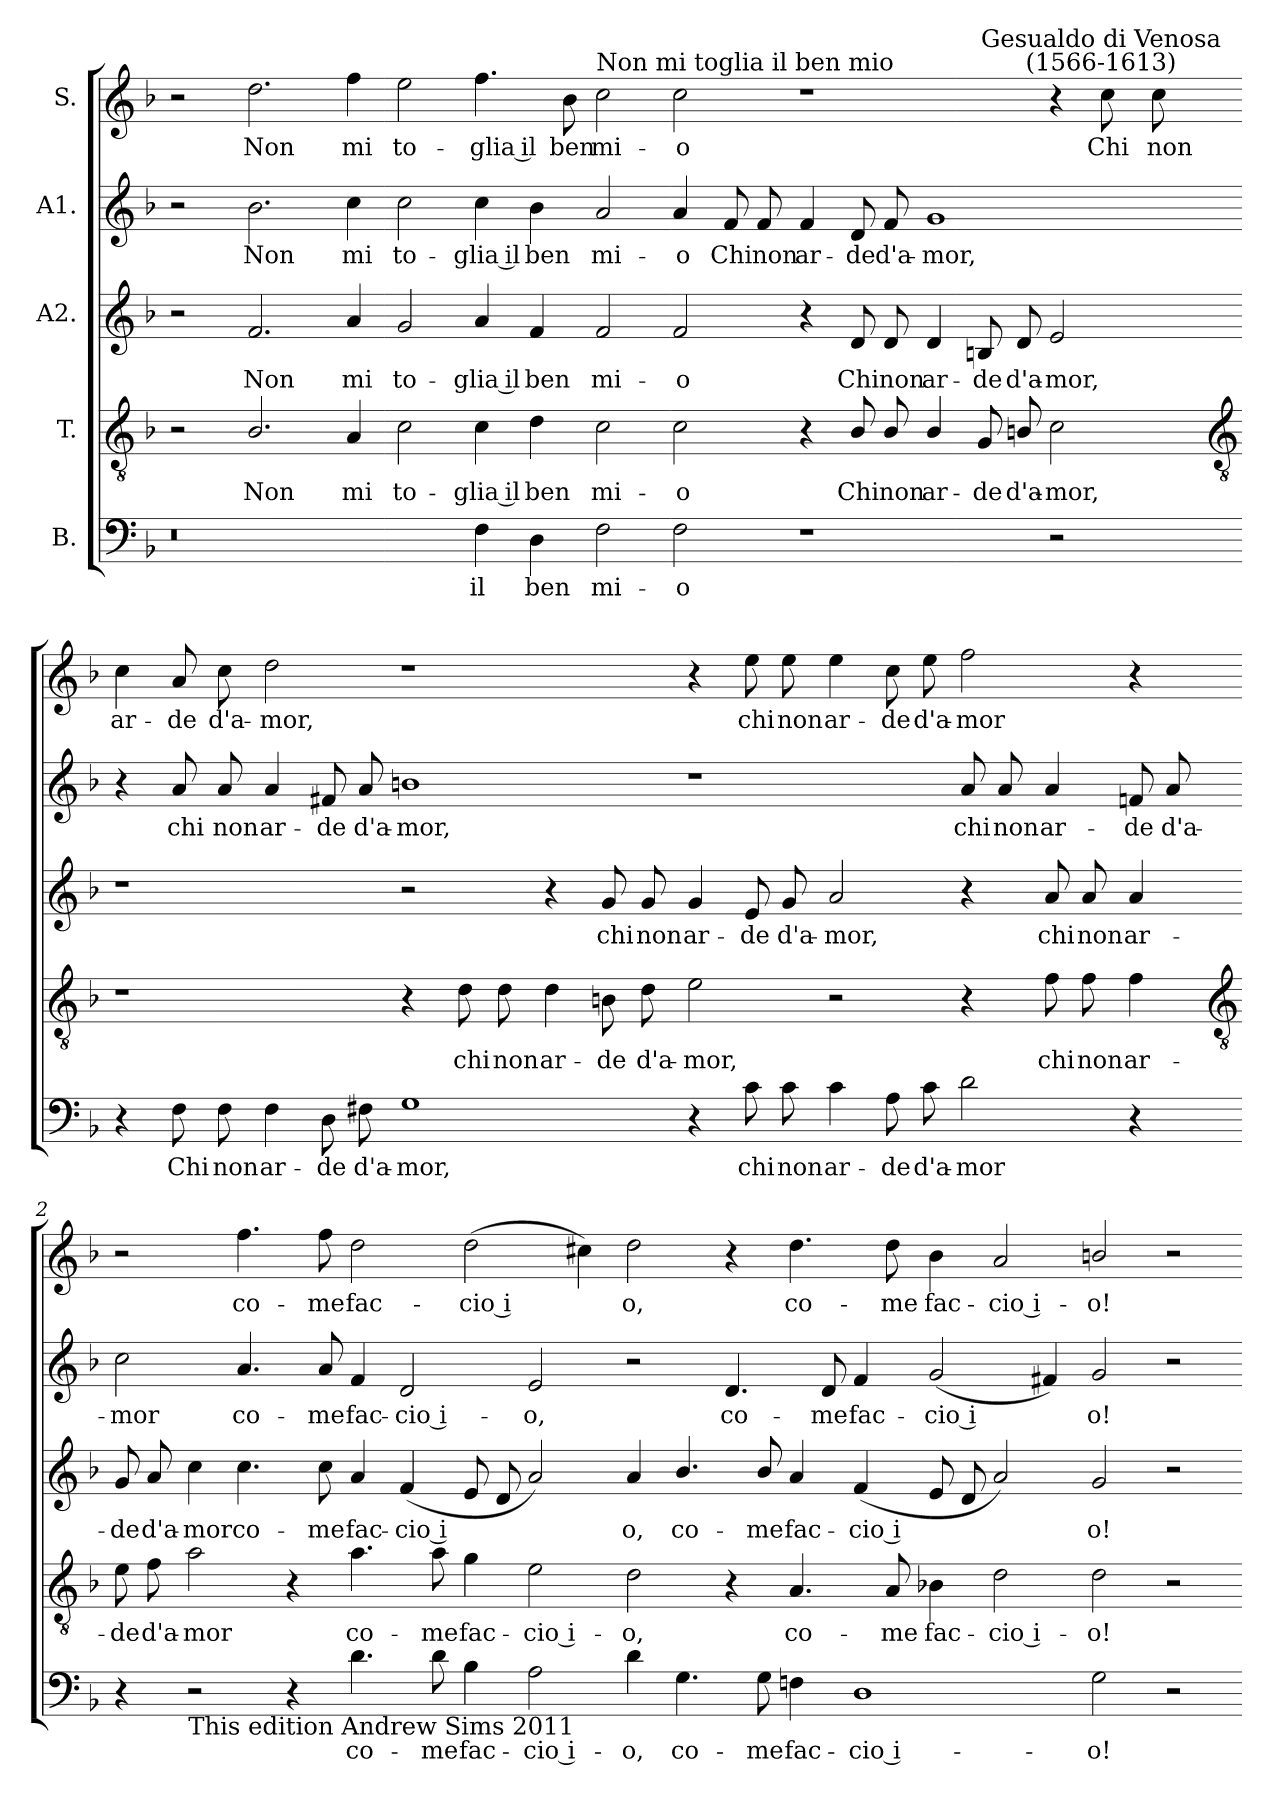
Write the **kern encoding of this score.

**kern	**text	**kern	**text	**kern	**text	**kern	**text	**kern	**text
*part5	*part5	*part4	*part4	*part3	*part3	*part2	*part2	*part1	*part1
*staff5	*staff5	*staff4	*staff4	*staff3	*staff3	*staff2	*staff2	*staff1	*staff1
*I"B.	*	*I"T.	*	*I"A2.	*	*I"A1.	*	*I"S.	*
*clefF4	*	*clefGv2	*	*clefG2	*	*clefG2	*	*clefG2	*
*k[b-]	*	*k[b-]	*	*k[b-]	*	*k[b-]	*	*k[b-]	*
*F:	*	*F:	*	*F:	*	*F:	*	*F:	*
=	=	=	=	=	=	=	=	=	=
0r	.	2r	.	2r	.	2r	.	2r	.
!	!	!	!LO:LY:b	!	!LO:LY:b	!	!LO:LY:b	!	!LO:LY:b
.	.	2.B-/	Non	2.f	Non	2.b-	Non	2.dd	Non
!	!	!	!LO:LY:b	!	!LO:LY:b	!	!LO:LY:b	!	!LO:LY:b
.	.	4A	mi	4a	mi	4cc	mi	4ff	mi
!	!	!	!LO:LY:b	!	!LO:LY:b	!	!LO:LY:b	!	!LO:LY:b
.	.	2c	to-	2g	to-	2cc	to-	2ee	to-
!	!LO:LY:b	!	!LO:LY:b	!	!LO:LY:b	!	!LO:LY:b	!	!LO:LY:b
4F	il	4c	-glia il	4a	-glia il	4cc	-glia il	4.ff	-glia il
!	!LO:LY:b	!	!LO:LY:b	!	!LO:LY:b	!	!LO:LY:b	!	!
4D	ben	4d	ben	4f	ben	4b-	ben	.	.
!	!	!	!	!	!	!	!	!	!LO:LY:b
.	.	.	.	.	.	.	.	8b-	ben
!	!	!	!	!	!	!	!	!LO:TX:a:t=Non mi toglia il ben mio	!
!	!LO:LY:b	!	!LO:LY:b	!	!LO:LY:b	!	!LO:LY:b	!	!LO:LY:b
2F	mi-	2c	mi-	2f	mi-	2a	mi-	2cc	mi-
!	!LO:LY:b	!	!LO:LY:b	!	!LO:LY:b	!	!LO:LY:b	!	!LO:LY:b
2F	-o	2c	-o	2f	-o	4a	-o	2cc	-o
!	!	!	!	!	!	!	!LO:LY:b	!	!
.	.	.	.	.	.	8f	Chi	.	.
!	!	!	!	!	!	!	!LO:LY:b	!	!
.	.	.	.	.	.	8f	non	.	.
!	!	!	!	!	!	!	!LO:LY:b	!	!
1r	.	4r	.	4r	.	4f	ar-	1r	.
!	!	!	!LO:LY:b	!	!LO:LY:b	!	!LO:LY:b	!	!
.	.	8B-/	Chi	8d	Chi	8d	-de	.	.
!	!	!	!LO:LY:b	!	!LO:LY:b	!	!LO:LY:b	!	!
.	.	8B-/	non	8d	non	8f	d'a-	.	.
!	!	!	!LO:LY:b	!	!LO:LY:b	!	!LO:LY:b	!	!
.	.	4B-/	ar-	4d	ar-	1g	-mor,	.	.
!	!	!	!LO:LY:b	!	!LO:LY:b	!	!	!	!
.	.	8G/	-de	8Bn	-de	.	.	.	.
!	!	!	!LO:LY:b	!	!LO:LY:b	!	!	!	!
.	.	8Bn/	d'a-	8d	d'a-	.	.	.	.
!	!	!	!LO:LY:b	!	!LO:LY:b	!	!	!	!
2r	.	2c	-mor,	2e	-mor,	.	.	4r	.
!	!	!	!	!	!	!	!	!LO:TX:a:cj:t=Gesualdo di Venosa\n(1566-1613)	!
!	!	!	!	!	!	!	!	!	!LO:LY:b
.	.	.	.	.	.	.	.	8cc	Chi
!	!	!	!	!	!	!	!	!	!LO:LY:b
.	.	.	.	.	.	.	.	8cc	non
!!LO:LB:g=z
=1-	=1-	=1-	=1-	=1-	=1-	=1-	=1-	=1-	=1-
*	*	*clefGv2	*	*	*	*	*	*	*
!	!	!	!	!	!	!	!	!	!LO:LY:b
4r	.	1r	.	1r	.	4r	.	4cc	ar-
!	!LO:LY:b	!	!	!	!	!	!LO:LY:b	!	!LO:LY:b
8F	Chi	.	.	.	.	8a	chi	8a	-de
!	!LO:LY:b	!	!	!	!	!	!LO:LY:b	!	!LO:LY:b
8F	non	.	.	.	.	8a	non	8cc	d'a-
!	!LO:LY:b	!	!	!	!	!	!LO:LY:b	!	!LO:LY:b
4F	ar-	.	.	.	.	4a	ar-	2dd	-mor,
!	!LO:LY:b	!	!	!	!	!	!LO:LY:b	!	!
8D	-de	.	.	.	.	8f#X	-de	.	.
!	!LO:LY:b	!	!	!	!	!	!LO:LY:b	!	!
8F#X	d'a-	.	.	.	.	8a	d'a-	.	.
!	!LO:LY:b	!	!	!	!	!	!LO:LY:b	!	!
1G	-mor,	4r	.	2r	.	1bn	-mor,	1r	.
!	!	!	!LO:LY:b	!	!	!	!	!	!
.	.	8d	chi	.	.	.	.	.	.
!	!	!	!LO:LY:b	!	!	!	!	!	!
.	.	8d	non	.	.	.	.	.	.
!	!	!	!LO:LY:b	!	!	!	!	!	!
.	.	4d	ar-	4r	.	.	.	.	.
!	!	!	!LO:LY:b	!	!LO:LY:b	!	!	!	!
.	.	8Bn	-de	8g	chi	.	.	.	.
!	!	!	!LO:LY:b	!	!LO:LY:b	!	!	!	!
.	.	8d	d'a-	8g	non	.	.	.	.
!	!	!	!LO:LY:b	!	!LO:LY:b	!	!	!	!
4r	.	2e	-mor,	4g	ar-	1r	.	4r	.
!	!LO:LY:b	!	!	!	!LO:LY:b	!	!	!	!LO:LY:b
8c	chi	.	.	8e	-de	.	.	8ee	chi
!	!LO:LY:b	!	!	!	!LO:LY:b	!	!	!	!LO:LY:b
8c	non	.	.	8g	d'a-	.	.	8ee	non
!	!LO:LY:b	!	!	!	!LO:LY:b	!	!	!	!LO:LY:b
4c	ar-	2r	.	2a	-mor,	.	.	4ee	ar-
!	!LO:LY:b	!	!	!	!	!	!	!	!LO:LY:b
8A	-de	.	.	.	.	.	.	8cc	-de
!	!LO:LY:b	!	!	!	!	!	!	!	!LO:LY:b
8c	d'a-	.	.	.	.	.	.	8ee	d'a-
!	!LO:LY:b	!	!	!	!	!	!LO:LY:b	!	!LO:LY:b
2d	-mor	4r	.	4r	.	8a	chi	2ff	-mor
!	!	!	!	!	!	!	!LO:LY:b	!	!
.	.	.	.	.	.	8a	non	.	.
!	!	!	!LO:LY:b	!	!LO:LY:b	!	!LO:LY:b	!	!
.	.	8f	chi	8a	chi	4a	ar-	.	.
!	!	!	!LO:LY:b	!	!LO:LY:b	!	!	!	!
.	.	8f	non	8a	non	.	.	.	.
!	!	!	!LO:LY:b	!	!LO:LY:b	!	!LO:LY:b	!	!
4r	.	4f	ar-	4a	ar-	8fn	-de	4r	.
!	!	!	!	!	!	!	!LO:LY:b	!	!
.	.	.	.	.	.	8a	d'a-	.	.
!!LO:LB:g=z
=2-	=2-	=2-	=2-	=2-	=2-	=2-	=2-	=2-	=2-
*	*	*clefGv2	*	*	*	*	*	*	*
!	!	!	!LO:LY:b	!	!LO:LY:b	!	!LO:LY:b	!	!
4r	.	8e	-de	8g	-de	2cc	-mor	2r	.
!	!	!	!LO:LY:b	!	!LO:LY:b	!	!	!	!
.	.	8f	d'a-	8a	d'a-	.	.	.	.
!LO:TX:b:t=This edition  Andrew Sims 2011	!	!	!	!	!	!	!	!	!
!	!	!	!LO:LY:b	!	!LO:LY:b	!	!	!	!
2r	.	2a	-mor	4cc	-mor	.	.	.	.
!	!	!	!	!	!LO:LY:b	!	!LO:LY:b	!	!LO:LY:b
.	.	.	.	4.cc	co-	4.a	co-	4.ff	co-
4r	.	4r	.	.	.	.	.	.	.
!	!	!	!	!	!LO:LY:b	!	!LO:LY:b	!	!LO:LY:b
.	.	.	.	8cc	-me	8a	-me	8ff	-me
!	!LO:LY:b	!	!LO:LY:b	!	!LO:LY:b	!	!LO:LY:b	!	!LO:LY:b
4.d	co-	4.a	co-	4a	fac-	4f	fac-	2dd	fac-
!	!	!	!	!	!LO:LY:b	!	!LO:LY:b	!	!
.	.	.	.	(<4f	-cio i	2d	-cio i-	.	.
!	!LO:LY:b	!	!LO:LY:b	!	!	!	!	!	!
8d	-me	8a	-me	.	.	.	.	.	.
!	!LO:LY:b	!	!LO:LY:b	!	!	!	!	!	!LO:LY:b
4B-	fac-	4g	fac-	8e	.	.	.	(>2dd	-cio i
.	.	.	.	8d	.	.	.	.	.
!	!LO:LY:b	!	!LO:LY:b	!	!	!	!LO:LY:b	!	!
2A	-cio i-	2e	-cio i-	2a)	.	2e	-o,	.	.
.	.	.	.	.	.	.	.	4cc#X)	.
!	!LO:LY:b	!	!LO:LY:b	!	!LO:LY:b	!	!	!	!LO:LY:b
4d	-o,	2d	-o,	4a	o,	2r	.	2dd	o,
!	!LO:LY:b	!	!	!	!LO:LY:b	!	!	!	!
4.G	co-	.	.	4.b-/	co-	.	.	.	.
!	!	!	!	!	!	!	!LO:LY:b	!	!
.	.	4r	.	.	.	4.d	co-	4r	.
!	!LO:LY:b	!	!	!	!LO:LY:b	!	!	!	!
8G	-me	.	.	8b-/	-me	.	.	.	.
!	!LO:LY:b	!	!LO:LY:b	!	!LO:LY:b	!	!	!	!LO:LY:b
4F	fac-	4.A	co-	4a	fac-	.	.	4.dd	co-
!	!	!	!	!	!	!	!LO:LY:b	!	!
.	.	.	.	.	.	8d	-me	.	.
!	!LO:LY:b	!	!	!	!LO:LY:b	!	!LO:LY:b	!	!
1D	-cio i-	.	.	(<4f	-cio i	4f	fac-	.	.
!	!	!	!LO:LY:b	!	!	!	!	!	!LO:LY:b
.	.	8A	-me	.	.	.	.	8dd	-me
!	!	!	!LO:LY:b	!	!	!	!LO:LY:b	!	!LO:LY:b
.	.	4B-	fac-	8e	.	(<2g	-cio i	4b-	fac-
.	.	.	.	8d	.	.	.	.	.
!	!	!	!LO:LY:b	!	!	!	!	!	!LO:LY:b
.	.	2d	-cio i-	2a)	.	.	.	2a	-cio i-
.	.	.	.	.	.	4f#X)	.	.	.
!	!LO:LY:b	!	!LO:LY:b	!	!LO:LY:b	!	!LO:LY:b	!	!LO:LY:b
2G	-o!	2d	-o!	2g	o!	2g	o!	2bn/	-o!
2r	.	2r	.	2r	.	2r	.	2r	.
=-	=-	=-	=-	=-	=-	=-	=-	=-	=-
*-	*-	*-	*-	*-	*-	*-	*-	*-	*-
